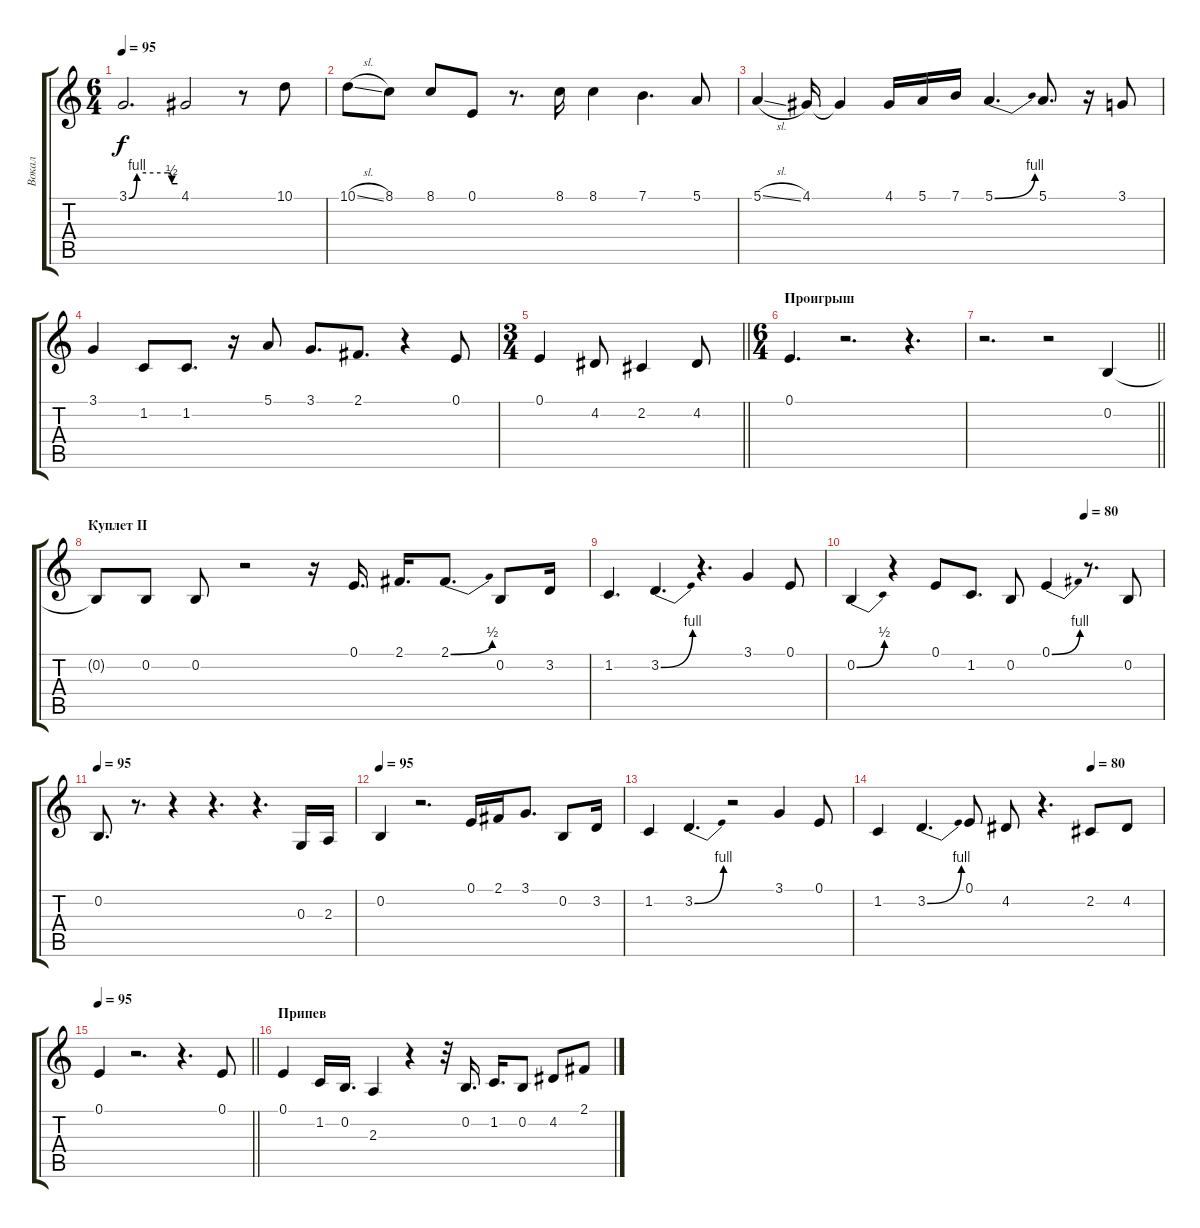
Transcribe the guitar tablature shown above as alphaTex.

\track ("Вокал" "Вокал") {instrument violin}
\staff {score tabs}
\tuning (E4 B3 G3 D3 A2 E2) {hide}
\ts (6 4)
\tempo 95
\clef g2
\ks c
3.1{be (custom 0 0 10 4 48 4 53 2 60 2)}.2{d dy f} 4.1.2 r.8 10.1.8 |
10.1{sl}.8 8.1.8 8.1.8 0.1.8 r.8{d} 8.1.16 8.1.4 7.1.4{d} 5.1.8 |
5.1{sl}.4 4.1.16 4.1{t}.4 4.1.16 5.1.16 7.1.16 5.1{be (bend 0 0 60 4)}.4{d} 5.1.8{d} r.16 3.1.8 |
3.1.4 1.2.8 1.2.8{d} r.16 5.1.8 3.1.8{d} 2.1.8{d} r.4 0.1.8 |
\ts (3 4)
\barLineRight lightlight
0.1.4 4.2.8 2.2.4 4.2.8 |
\ts (6 4)
\section ("" "Проигрыш")
0.1.4{d} r.2{d} r.4{d} |
\barLineRight lightlight
r.2{d} r.2 0.2.4 |
\section ("" "Куплет II")
0.2{t}.8 0.2.8 0.2.8 r.2 r.16 0.1.16{d} 2.1.16{d} 2.1{be (bend 0 0 60 2)}.8{d} 0.2.8 3.2.16 |
1.2.4{d} 3.2{be (bend 0 0 60 4)}.4{d} r.4{d} 3.1.4 0.1.8 |
\tempo (80 0.75)
0.2{be (bend 0 0 60 2)}.4 r.4 0.1.8 1.2.8{d} 0.2.8 0.1{be (bend 0 0 60 4)}.4 r.8{d} 0.2.8 |
\tempo 95
0.2.8{d} r.8{d} r.4 r.4{d} r.4{d} 0.3.16 2.3.16 |
\tempo 95
0.2.4 r.2{d} 0.1.16 2.1.16 3.1.8{d} 0.2.8 3.2.16 |
1.2.4 3.2{be (bend 0 0 60 4)}.4{d} r.2 3.1.4 0.1.8 |
\tempo (80 0.75)
1.2.4 3.2{be (bend 0 0 60 4)}.4{d} 0.1.8 4.2.8 r.4{d} 2.2.8 4.2.8 |
\tempo 95
\barLineRight lightlight
0.1.4 r.2{d} r.4{d} 0.1.8 |
\section ("" "Припев")
0.1.4 1.2.16 0.2.16{d} 2.3.4 r.4 r.32 0.2.16{d} 1.2.16{d} 0.2.8 4.2.8 2.1.8
